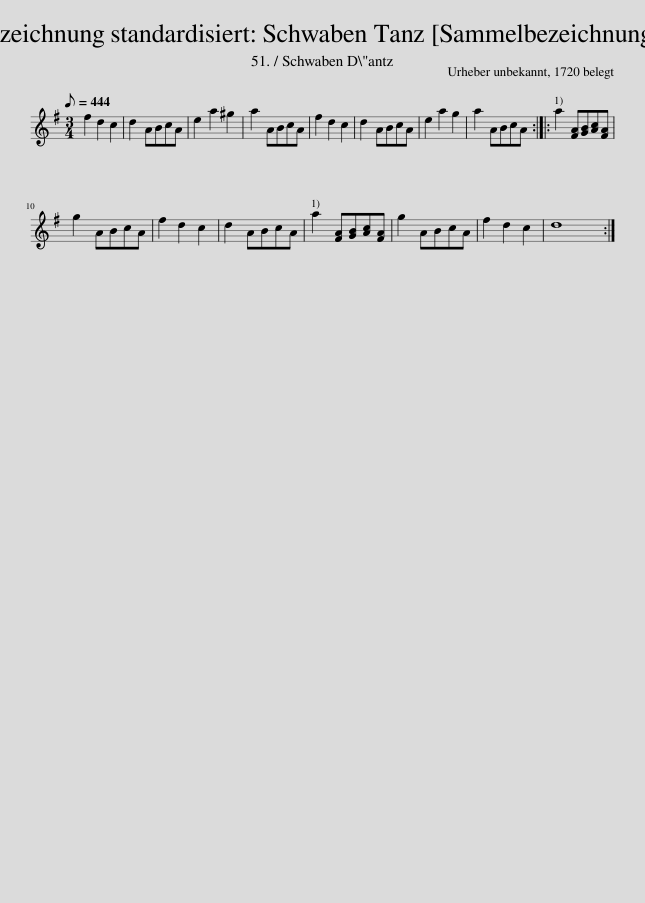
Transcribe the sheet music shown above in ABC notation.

X:1
L:1/8
Q:1/8=444
M:3/4
I:linebreak $
K:G
V:1 treble
V:1
 f2 d2 c2 | d2 ABcA | e2 a2 ^g2 | a2 ABcA | f2 d2 c2 | %5
 d2 ABcA | e2 a2 g2 | a2 ABcA :: a2 [FA][GB][Ac][FA] |$ g2 ABcA | %10
 f2 d2 c2 | d2 ABcA | a2 [FA][GB][Ac][FA] | g2 ABcA | f2 d2 c2 | %15
 d8 :| %16
